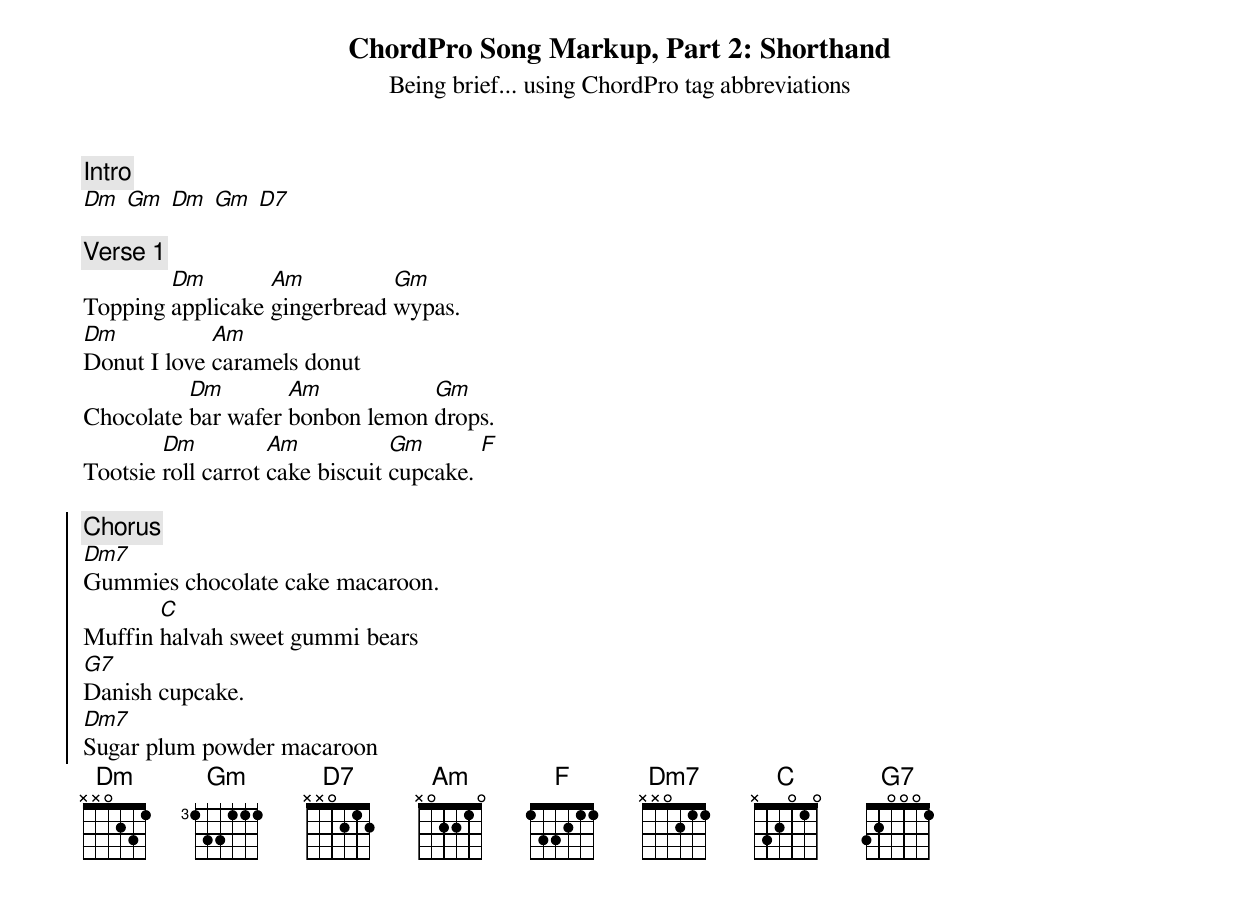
{t: ChordPro Song Markup, Part 2: Shorthand}

{st: Being brief... using ChordPro tag abbreviations}

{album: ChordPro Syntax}
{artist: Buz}

{c:Intro}
[Dm] [Gm] [Dm] [Gm] [D7]

{c: Verse 1}
Topping [Dm]applicake [Am]gingerbread [Gm]wypas.
[Dm]Donut I love [Am]caramels donut
Chocolate [Dm]bar wafer [Am]bonbon lemon [Gm]drops.
Tootsie [Dm]roll carrot [Am]cake biscuit [Gm]cupcake. [F]

{soc}
{c:Chorus}
[Dm7]Gummies chocolate cake macaroon.
Muffin [C]halvah sweet gummi bears
[G7]Danish cupcake.
[Dm7]Sugar plum powder macaroon
{eoc}
